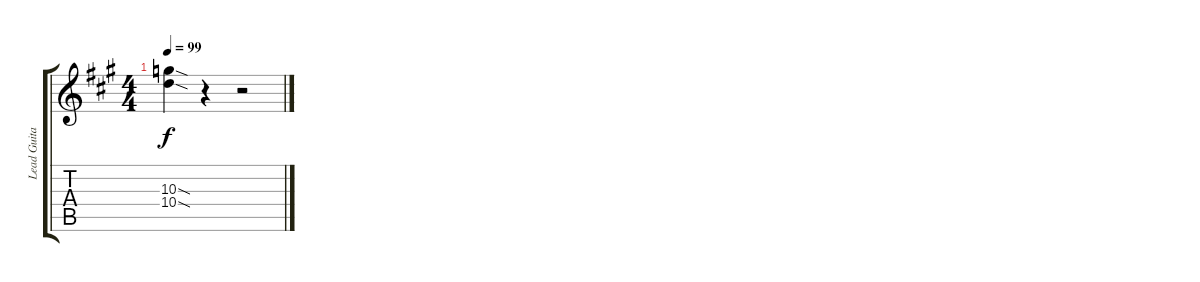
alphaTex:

\track ("Lead Guitar 1 (Duane)" "Lead Guita") {instrument overdrivenguitar}
\staff {score tabs}
\tuning (E4 Db4 A3 E3 A2 E2) {hide}
\ts (4 4)
\tempo 99
\clef g2
\ks a
(10.3{sod t} 10.4{sod}).4{dy f} r.4 r.2
